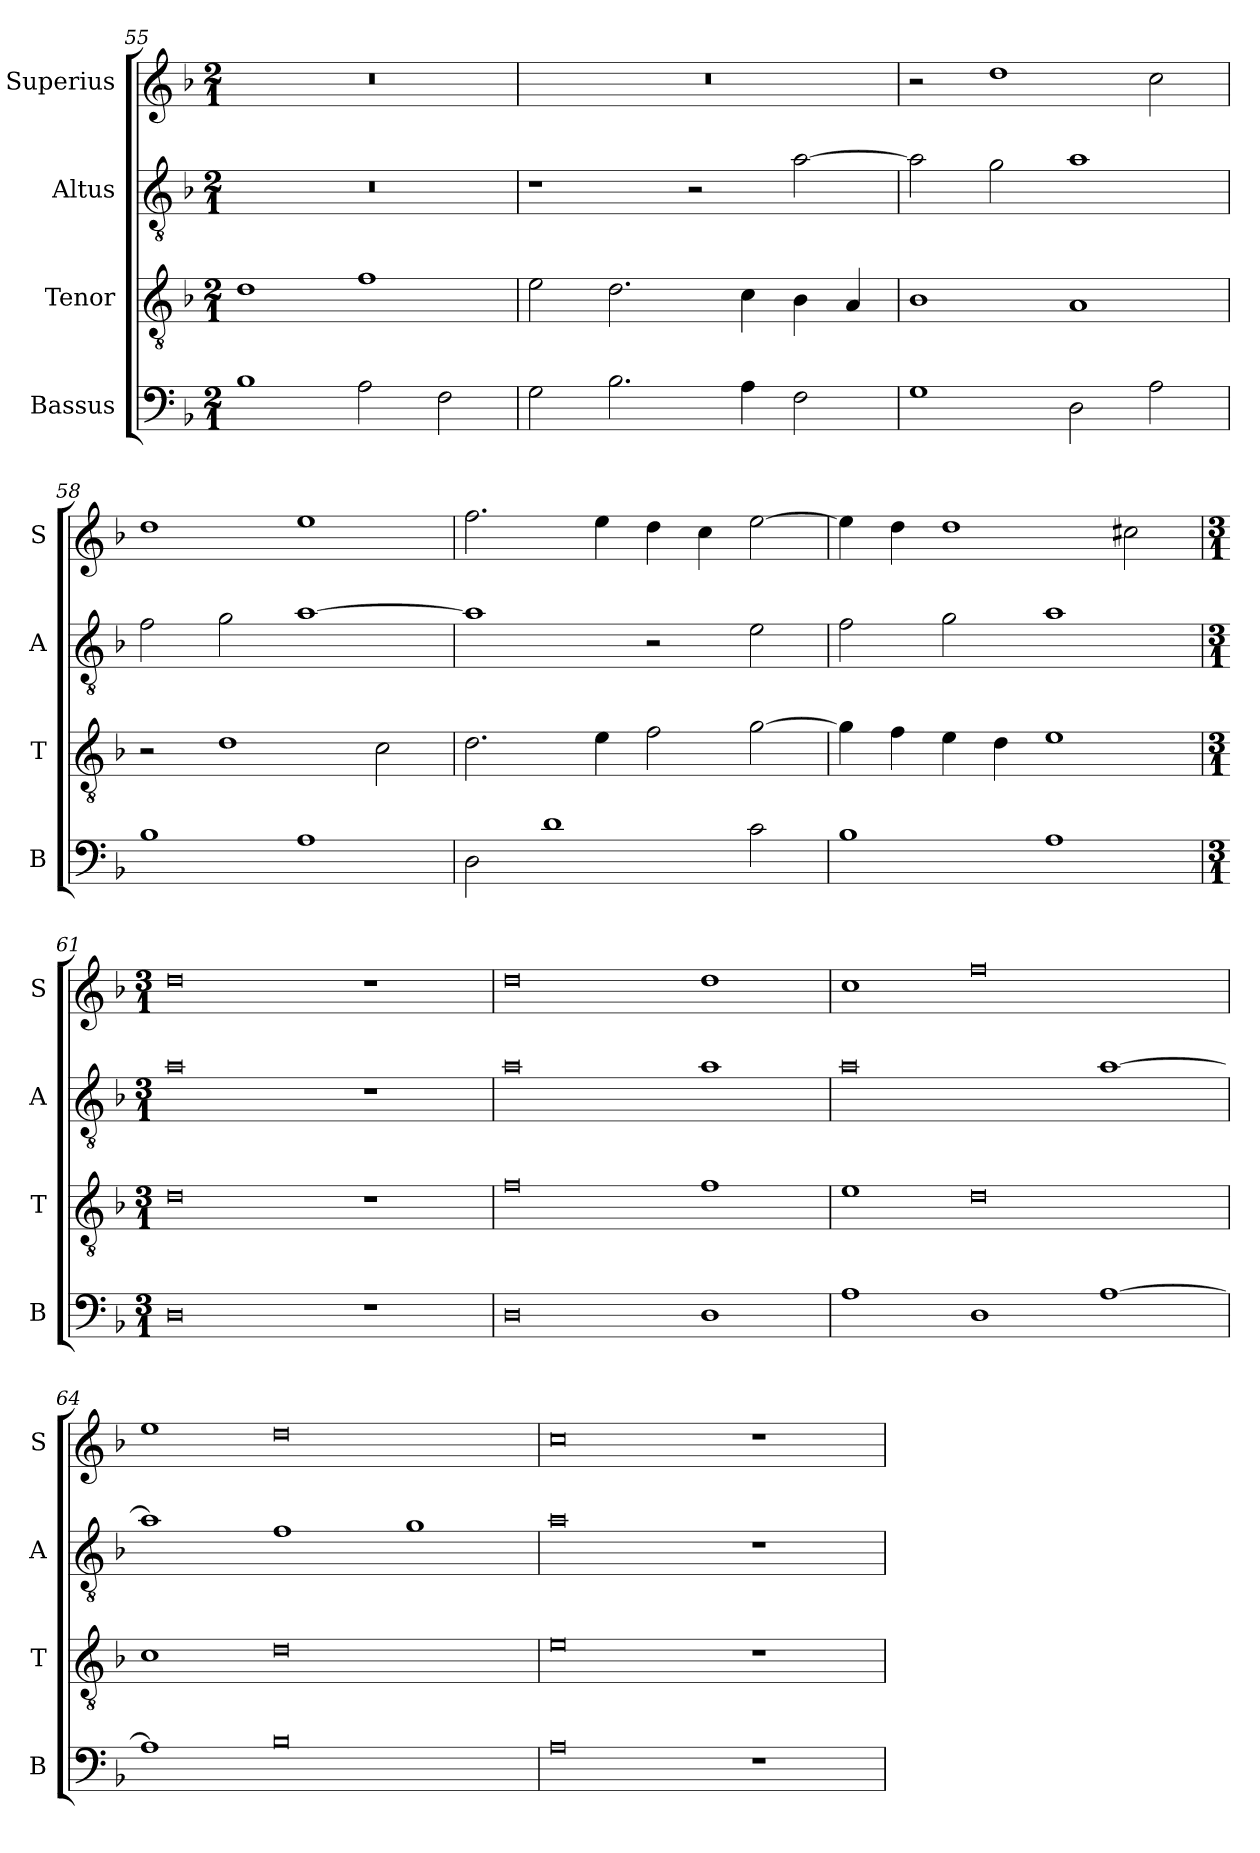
**kern	**kern	**kern	**kern
*part4	*part3	*part2	*part1
*staff4	*staff3	*staff2	*staff1
*I"Bassus	*I"Tenor	*I"Altus	*I"Superius
*I'B	*I'T	*I'A	*I'S
*clefF4	*clefGv2	*clefGv2	*clefG2
*k[b-]	*k[b-]	*k[b-]	*k[b-]
*F:	*F:	*F:	*F:
*M2/1	*M2/1	*M2/1	*M2/1
=55	=55	=55	=55
1B-	1d	0r	0r
2A	1f	.	.
2F	.	.	.
=56	=56	=56	=56
2G	2e	1r	0r
2.B-	2.d	.	.
.	.	2r	.
4A	4c	.	.
2F	4B-	[2a	.
.	4A	.	.
=57	=57	=57	=57
1G	1B-	2a]	2r
.	.	2g	1dd
2D	1A	1a	.
2A	.	.	2cc
=58	=58	=58	=58
1B-	2r	2f	1dd
.	1d	2g	.
1A	.	[1a	1ee
.	2c	.	.
=59	=59	=59	=59
2D	2.d	1a]	2.ff
1d	.	.	.
.	4e	.	4ee
.	2f	2r	4dd
.	.	.	4cc
2c	[2g	2e	[2ee
=60	=60	=60	=60
1B-	4g]	2f	4ee]
.	4f	.	4dd
.	4e	2g	1dd
.	4d	.	.
1A	1e	1a	.
.	.	.	2cc#X
=61	=61	=61	=61
*M3/1	*M3/1	*M3/1	*M3/1
0D	0d	0a	0dd
1r	1r	1r	1r
=62	=62	=62	=62
0D	0f	0a	0dd
1D	1f	1a	1dd
=63	=63	=63	=63
1A	1e	0a	1cc
1D	0d	.	0ff
[1A	.	[1a	.
=64	=64	=64	=64
1A]	1c	1a]	1ee
0B-	0d	1f	0dd
.	.	1g	.
=65	=65	=65	=65
0A	0e	0a	0cc
1r	1r	1r	1r
=	=	=	=
*-	*-	*-	*-
